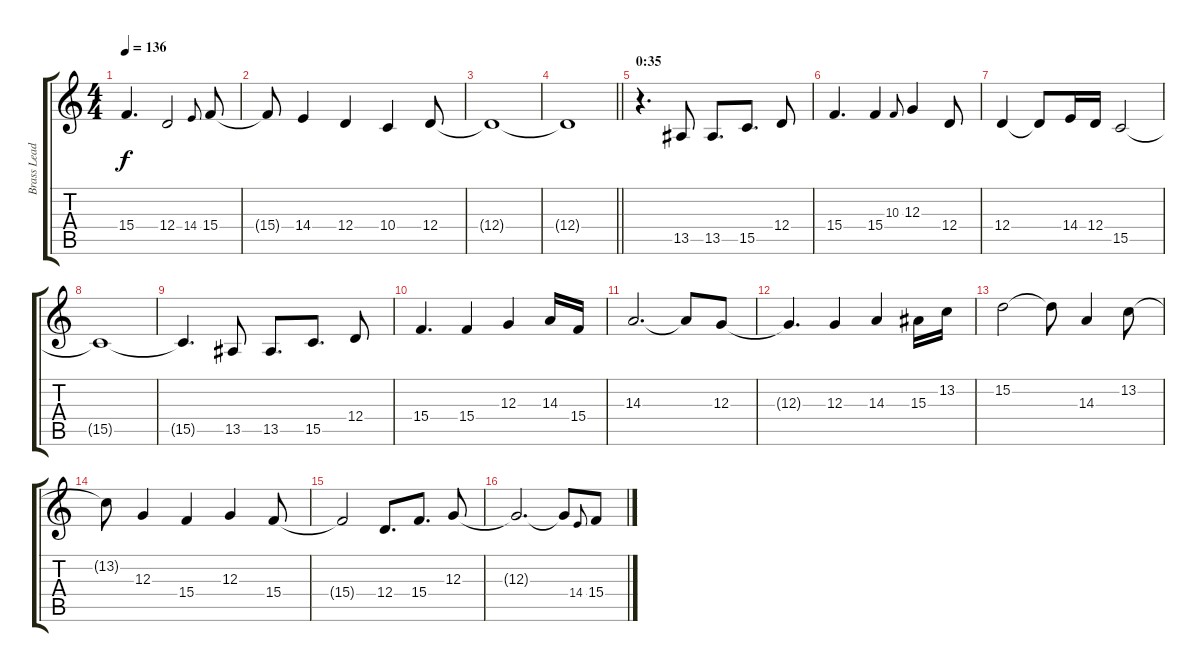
\track ("Brass Lead" "Brass Lead") {instrument tuba}
\staff {score tabs}
\tuning (E4 B3 G3 D3 A2 E2) {hide}
\ts (4 4)
\tempo 136
\clef g2
\ks c
15.4{t}.4{d dy f} 12.4.2 14.4.8{gr onbeat} 15.4.8 |
15.4{t}.8 14.4.4 12.4.4 10.4.4 12.4.8 |
12.4{t}.1 |
\barLineRight lightlight
12.4{t}.1 |
\section ("" "0:35")
r.4{d} 13.5.8 13.5.8{d} 15.5.8{d} 12.4.8 |
15.4.4{d} 15.4.4 10.3.8{gr onbeat} 12.3.4 12.4.8 |
12.4.4 12.4{t}.8 14.4.16 12.4.16 15.5.2 |
15.5{t}.1 |
15.5{t}.4{d} 13.5.8 13.5.8{d} 15.5.8{d} 12.4.8 |
15.4.4{d} 15.4.4 12.3.4 14.3.16 15.4.16 |
14.3.2{d} 14.3{t}.8 12.3.8 |
12.3{t}.4{d} 12.3.4 14.3.4 15.3.16 13.2.16 |
15.2.2 15.2{t}.8 14.3.4 13.2.8 |
13.2{t}.8 12.3.4 15.4.4 12.3.4 15.4.8 |
15.4{t}.2 12.4.8{d} 15.4.8{d} 12.3.8 |
12.3{t}.2{d} 12.3{t}.8 14.4.8{gr onbeat} 15.4.8
